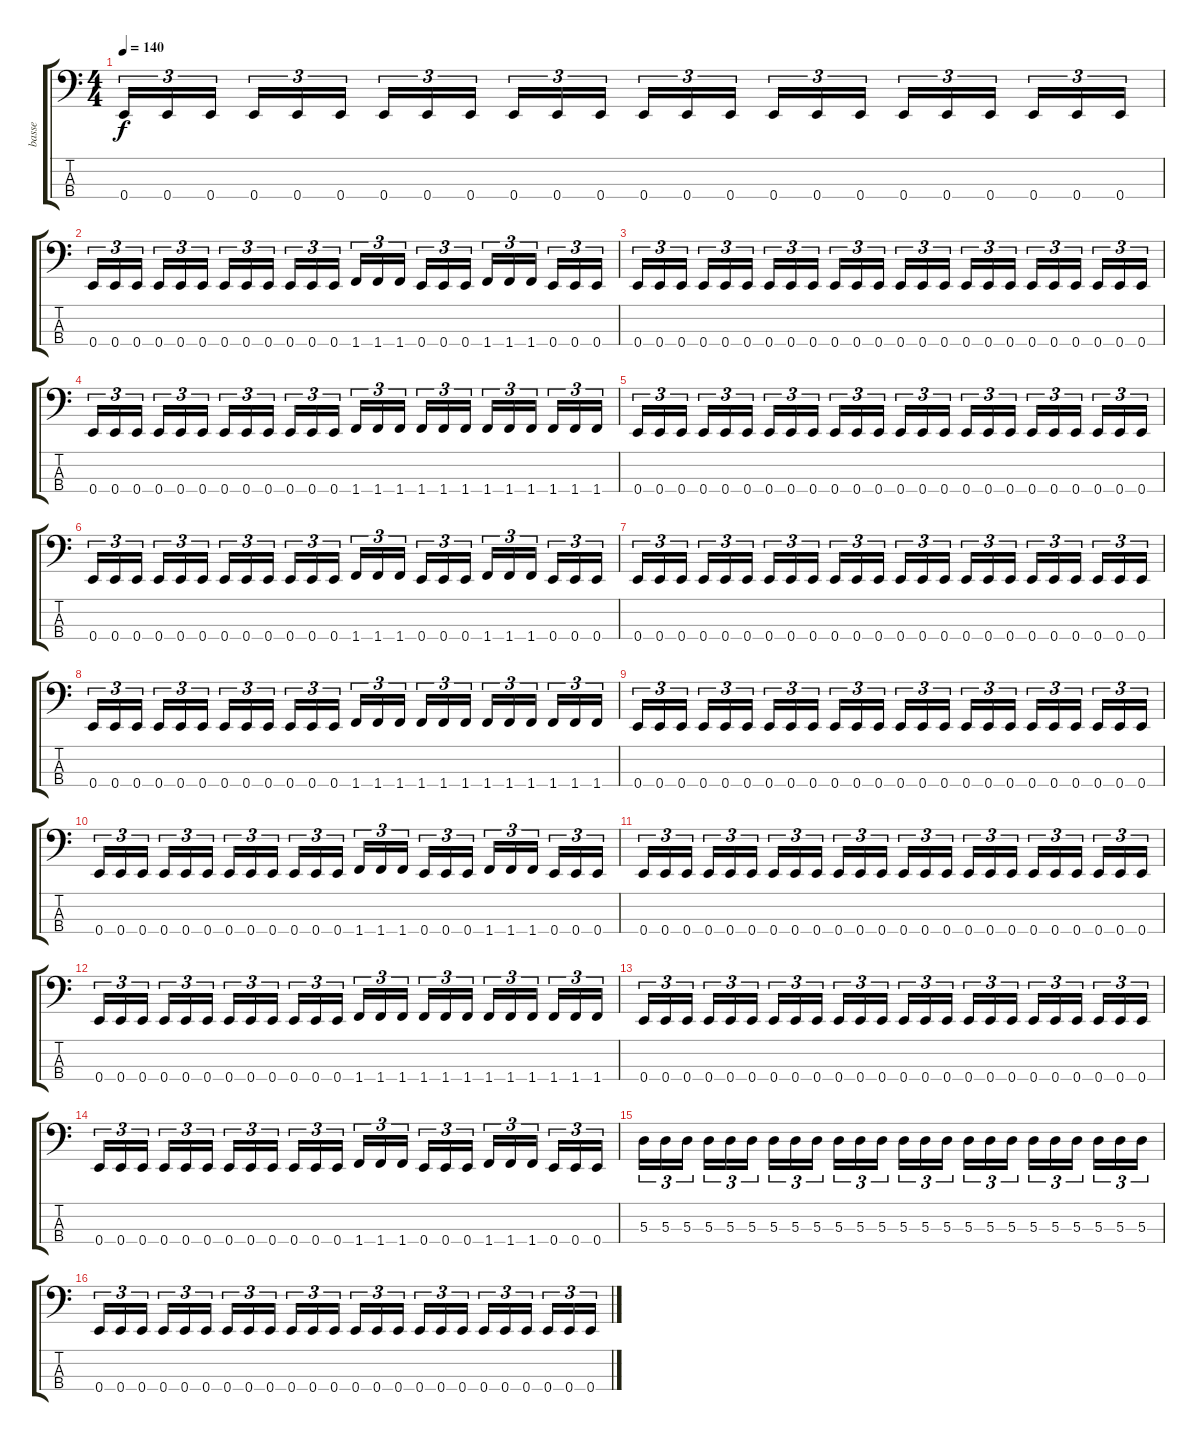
\track ("basse" "basse") {instrument electricbasspick}
\staff {score tabs}
\tuning (G2 D2 A1 E1) {hide}
\ts (4 4)
\tempo 140
\clef f4
\ks c
0.4.16{tu (3 2) dy f} 0.4.16{tu (3 2)} 0.4.16{tu (3 2)} 0.4.16{tu (3 2)} 0.4.16{tu (3 2)} 0.4.16{tu (3 2)} 0.4.16{tu (3 2)} 0.4.16{tu (3 2)} 0.4.16{tu (3 2)} 0.4.16{tu (3 2)} 0.4.16{tu (3 2)} 0.4.16{tu (3 2)} 0.4.16{tu (3 2)} 0.4.16{tu (3 2)} 0.4.16{tu (3 2)} 0.4.16{tu (3 2)} 0.4.16{tu (3 2)} 0.4.16{tu (3 2)} 0.4.16{tu (3 2)} 0.4.16{tu (3 2)} 0.4.16{tu (3 2)} 0.4.16{tu (3 2)} 0.4.16{tu (3 2)} 0.4.16{tu (3 2)} |
0.4.16{tu (3 2)} 0.4.16{tu (3 2)} 0.4.16{tu (3 2)} 0.4.16{tu (3 2)} 0.4.16{tu (3 2)} 0.4.16{tu (3 2)} 0.4.16{tu (3 2)} 0.4.16{tu (3 2)} 0.4.16{tu (3 2)} 0.4.16{tu (3 2)} 0.4.16{tu (3 2)} 0.4.16{tu (3 2)} 1.4.16{tu (3 2)} 1.4.16{tu (3 2)} 1.4.16{tu (3 2)} 0.4.16{tu (3 2)} 0.4.16{tu (3 2)} 0.4.16{tu (3 2)} 1.4.16{tu (3 2)} 1.4.16{tu (3 2)} 1.4.16{tu (3 2)} 0.4.16{tu (3 2)} 0.4.16{tu (3 2)} 0.4.16{tu (3 2)} |
0.4.16{tu (3 2)} 0.4.16{tu (3 2)} 0.4.16{tu (3 2)} 0.4.16{tu (3 2)} 0.4.16{tu (3 2)} 0.4.16{tu (3 2)} 0.4.16{tu (3 2)} 0.4.16{tu (3 2)} 0.4.16{tu (3 2)} 0.4.16{tu (3 2)} 0.4.16{tu (3 2)} 0.4.16{tu (3 2)} 0.4.16{tu (3 2)} 0.4.16{tu (3 2)} 0.4.16{tu (3 2)} 0.4.16{tu (3 2)} 0.4.16{tu (3 2)} 0.4.16{tu (3 2)} 0.4.16{tu (3 2)} 0.4.16{tu (3 2)} 0.4.16{tu (3 2)} 0.4.16{tu (3 2)} 0.4.16{tu (3 2)} 0.4.16{tu (3 2)} |
0.4.16{tu (3 2)} 0.4.16{tu (3 2)} 0.4.16{tu (3 2)} 0.4.16{tu (3 2)} 0.4.16{tu (3 2)} 0.4.16{tu (3 2)} 0.4.16{tu (3 2)} 0.4.16{tu (3 2)} 0.4.16{tu (3 2)} 0.4.16{tu (3 2)} 0.4.16{tu (3 2)} 0.4.16{tu (3 2)} 1.4.16{tu (3 2)} 1.4.16{tu (3 2)} 1.4.16{tu (3 2)} 1.4.16{tu (3 2)} 1.4.16{tu (3 2)} 1.4.16{tu (3 2)} 1.4.16{tu (3 2)} 1.4.16{tu (3 2)} 1.4.16{tu (3 2)} 1.4.16{tu (3 2)} 1.4.16{tu (3 2)} 1.4.16{tu (3 2)} |
0.4.16{tu (3 2)} 0.4.16{tu (3 2)} 0.4.16{tu (3 2)} 0.4.16{tu (3 2)} 0.4.16{tu (3 2)} 0.4.16{tu (3 2)} 0.4.16{tu (3 2)} 0.4.16{tu (3 2)} 0.4.16{tu (3 2)} 0.4.16{tu (3 2)} 0.4.16{tu (3 2)} 0.4.16{tu (3 2)} 0.4.16{tu (3 2)} 0.4.16{tu (3 2)} 0.4.16{tu (3 2)} 0.4.16{tu (3 2)} 0.4.16{tu (3 2)} 0.4.16{tu (3 2)} 0.4.16{tu (3 2)} 0.4.16{tu (3 2)} 0.4.16{tu (3 2)} 0.4.16{tu (3 2)} 0.4.16{tu (3 2)} 0.4.16{tu (3 2)} |
0.4.16{tu (3 2)} 0.4.16{tu (3 2)} 0.4.16{tu (3 2)} 0.4.16{tu (3 2)} 0.4.16{tu (3 2)} 0.4.16{tu (3 2)} 0.4.16{tu (3 2)} 0.4.16{tu (3 2)} 0.4.16{tu (3 2)} 0.4.16{tu (3 2)} 0.4.16{tu (3 2)} 0.4.16{tu (3 2)} 1.4.16{tu (3 2)} 1.4.16{tu (3 2)} 1.4.16{tu (3 2)} 0.4.16{tu (3 2)} 0.4.16{tu (3 2)} 0.4.16{tu (3 2)} 1.4.16{tu (3 2)} 1.4.16{tu (3 2)} 1.4.16{tu (3 2)} 0.4.16{tu (3 2)} 0.4.16{tu (3 2)} 0.4.16{tu (3 2)} |
0.4.16{tu (3 2)} 0.4.16{tu (3 2)} 0.4.16{tu (3 2)} 0.4.16{tu (3 2)} 0.4.16{tu (3 2)} 0.4.16{tu (3 2)} 0.4.16{tu (3 2)} 0.4.16{tu (3 2)} 0.4.16{tu (3 2)} 0.4.16{tu (3 2)} 0.4.16{tu (3 2)} 0.4.16{tu (3 2)} 0.4.16{tu (3 2)} 0.4.16{tu (3 2)} 0.4.16{tu (3 2)} 0.4.16{tu (3 2)} 0.4.16{tu (3 2)} 0.4.16{tu (3 2)} 0.4.16{tu (3 2)} 0.4.16{tu (3 2)} 0.4.16{tu (3 2)} 0.4.16{tu (3 2)} 0.4.16{tu (3 2)} 0.4.16{tu (3 2)} |
0.4.16{tu (3 2)} 0.4.16{tu (3 2)} 0.4.16{tu (3 2)} 0.4.16{tu (3 2)} 0.4.16{tu (3 2)} 0.4.16{tu (3 2)} 0.4.16{tu (3 2)} 0.4.16{tu (3 2)} 0.4.16{tu (3 2)} 0.4.16{tu (3 2)} 0.4.16{tu (3 2)} 0.4.16{tu (3 2)} 1.4.16{tu (3 2)} 1.4.16{tu (3 2)} 1.4.16{tu (3 2)} 1.4.16{tu (3 2)} 1.4.16{tu (3 2)} 1.4.16{tu (3 2)} 1.4.16{tu (3 2)} 1.4.16{tu (3 2)} 1.4.16{tu (3 2)} 1.4.16{tu (3 2)} 1.4.16{tu (3 2)} 1.4.16{tu (3 2)} |
0.4.16{tu (3 2)} 0.4.16{tu (3 2)} 0.4.16{tu (3 2)} 0.4.16{tu (3 2)} 0.4.16{tu (3 2)} 0.4.16{tu (3 2)} 0.4.16{tu (3 2)} 0.4.16{tu (3 2)} 0.4.16{tu (3 2)} 0.4.16{tu (3 2)} 0.4.16{tu (3 2)} 0.4.16{tu (3 2)} 0.4.16{tu (3 2)} 0.4.16{tu (3 2)} 0.4.16{tu (3 2)} 0.4.16{tu (3 2)} 0.4.16{tu (3 2)} 0.4.16{tu (3 2)} 0.4.16{tu (3 2)} 0.4.16{tu (3 2)} 0.4.16{tu (3 2)} 0.4.16{tu (3 2)} 0.4.16{tu (3 2)} 0.4.16{tu (3 2)} |
0.4.16{tu (3 2)} 0.4.16{tu (3 2)} 0.4.16{tu (3 2)} 0.4.16{tu (3 2)} 0.4.16{tu (3 2)} 0.4.16{tu (3 2)} 0.4.16{tu (3 2)} 0.4.16{tu (3 2)} 0.4.16{tu (3 2)} 0.4.16{tu (3 2)} 0.4.16{tu (3 2)} 0.4.16{tu (3 2)} 1.4.16{tu (3 2)} 1.4.16{tu (3 2)} 1.4.16{tu (3 2)} 0.4.16{tu (3 2)} 0.4.16{tu (3 2)} 0.4.16{tu (3 2)} 1.4.16{tu (3 2)} 1.4.16{tu (3 2)} 1.4.16{tu (3 2)} 0.4.16{tu (3 2)} 0.4.16{tu (3 2)} 0.4.16{tu (3 2)} |
0.4.16{tu (3 2)} 0.4.16{tu (3 2)} 0.4.16{tu (3 2)} 0.4.16{tu (3 2)} 0.4.16{tu (3 2)} 0.4.16{tu (3 2)} 0.4.16{tu (3 2)} 0.4.16{tu (3 2)} 0.4.16{tu (3 2)} 0.4.16{tu (3 2)} 0.4.16{tu (3 2)} 0.4.16{tu (3 2)} 0.4.16{tu (3 2)} 0.4.16{tu (3 2)} 0.4.16{tu (3 2)} 0.4.16{tu (3 2)} 0.4.16{tu (3 2)} 0.4.16{tu (3 2)} 0.4.16{tu (3 2)} 0.4.16{tu (3 2)} 0.4.16{tu (3 2)} 0.4.16{tu (3 2)} 0.4.16{tu (3 2)} 0.4.16{tu (3 2)} |
0.4.16{tu (3 2)} 0.4.16{tu (3 2)} 0.4.16{tu (3 2)} 0.4.16{tu (3 2)} 0.4.16{tu (3 2)} 0.4.16{tu (3 2)} 0.4.16{tu (3 2)} 0.4.16{tu (3 2)} 0.4.16{tu (3 2)} 0.4.16{tu (3 2)} 0.4.16{tu (3 2)} 0.4.16{tu (3 2)} 1.4.16{tu (3 2)} 1.4.16{tu (3 2)} 1.4.16{tu (3 2)} 1.4.16{tu (3 2)} 1.4.16{tu (3 2)} 1.4.16{tu (3 2)} 1.4.16{tu (3 2)} 1.4.16{tu (3 2)} 1.4.16{tu (3 2)} 1.4.16{tu (3 2)} 1.4.16{tu (3 2)} 1.4.16{tu (3 2)} |
0.4.16{tu (3 2)} 0.4.16{tu (3 2)} 0.4.16{tu (3 2)} 0.4.16{tu (3 2)} 0.4.16{tu (3 2)} 0.4.16{tu (3 2)} 0.4.16{tu (3 2)} 0.4.16{tu (3 2)} 0.4.16{tu (3 2)} 0.4.16{tu (3 2)} 0.4.16{tu (3 2)} 0.4.16{tu (3 2)} 0.4.16{tu (3 2)} 0.4.16{tu (3 2)} 0.4.16{tu (3 2)} 0.4.16{tu (3 2)} 0.4.16{tu (3 2)} 0.4.16{tu (3 2)} 0.4.16{tu (3 2)} 0.4.16{tu (3 2)} 0.4.16{tu (3 2)} 0.4.16{tu (3 2)} 0.4.16{tu (3 2)} 0.4.16{tu (3 2)} |
0.4.16{tu (3 2)} 0.4.16{tu (3 2)} 0.4.16{tu (3 2)} 0.4.16{tu (3 2)} 0.4.16{tu (3 2)} 0.4.16{tu (3 2)} 0.4.16{tu (3 2)} 0.4.16{tu (3 2)} 0.4.16{tu (3 2)} 0.4.16{tu (3 2)} 0.4.16{tu (3 2)} 0.4.16{tu (3 2)} 1.4.16{tu (3 2)} 1.4.16{tu (3 2)} 1.4.16{tu (3 2)} 0.4.16{tu (3 2)} 0.4.16{tu (3 2)} 0.4.16{tu (3 2)} 1.4.16{tu (3 2)} 1.4.16{tu (3 2)} 1.4.16{tu (3 2)} 0.4.16{tu (3 2)} 0.4.16{tu (3 2)} 0.4.16{tu (3 2)} |
5.3.16{tu (3 2)} 5.3.16{tu (3 2)} 5.3.16{tu (3 2)} 5.3.16{tu (3 2)} 5.3.16{tu (3 2)} 5.3.16{tu (3 2)} 5.3.16{tu (3 2)} 5.3.16{tu (3 2)} 5.3.16{tu (3 2)} 5.3.16{tu (3 2)} 5.3.16{tu (3 2)} 5.3.16{tu (3 2)} 5.3.16{tu (3 2)} 5.3.16{tu (3 2)} 5.3.16{tu (3 2)} 5.3.16{tu (3 2)} 5.3.16{tu (3 2)} 5.3.16{tu (3 2)} 5.3.16{tu (3 2)} 5.3.16{tu (3 2)} 5.3.16{tu (3 2)} 5.3.16{tu (3 2)} 5.3.16{tu (3 2)} 5.3.16{tu (3 2)} |
0.4.16{tu (3 2)} 0.4.16{tu (3 2)} 0.4.16{tu (3 2)} 0.4.16{tu (3 2)} 0.4.16{tu (3 2)} 0.4.16{tu (3 2)} 0.4.16{tu (3 2)} 0.4.16{tu (3 2)} 0.4.16{tu (3 2)} 0.4.16{tu (3 2)} 0.4.16{tu (3 2)} 0.4.16{tu (3 2)} 0.4.16{tu (3 2)} 0.4.16{tu (3 2)} 0.4.16{tu (3 2)} 0.4.16{tu (3 2)} 0.4.16{tu (3 2)} 0.4.16{tu (3 2)} 0.4.16{tu (3 2)} 0.4.16{tu (3 2)} 0.4.16{tu (3 2)} 0.4.16{tu (3 2)} 0.4.16{tu (3 2)} 0.4.16{tu (3 2)}
